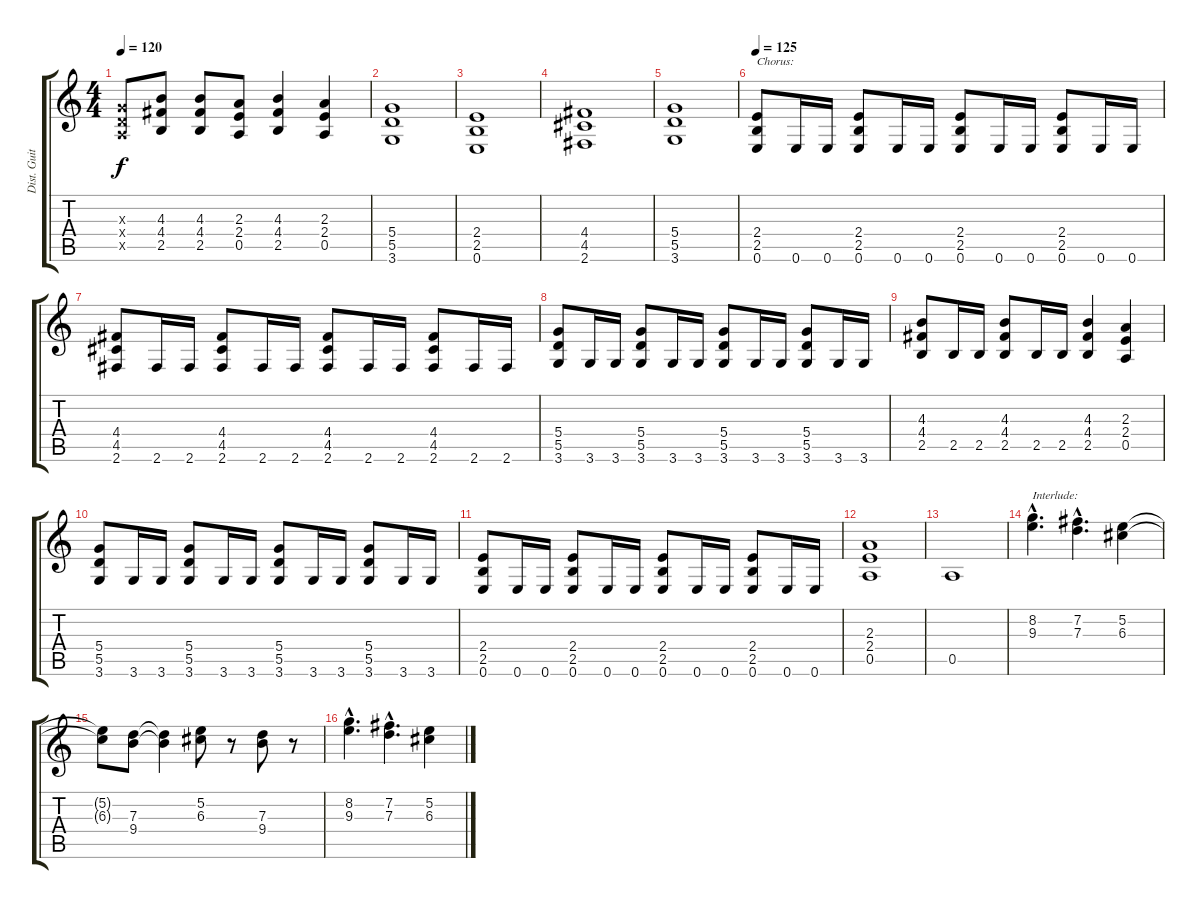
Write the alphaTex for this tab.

\track ("Dist. Guitar 1" "Dist. Guit") {instrument overdrivenguitar}
\staff {score tabs}
\tuning (E4 B3 G3 D3 A2 E2) {hide}
\ts (4 4)
\tempo 120
\clef g2
\ks c
(0.3{x} 0.4{x} 0.5{x}).8{dy f} (4.3 4.4 2.5).8 (4.3 4.4 2.5).8 (2.3 2.4 0.5).8 (4.3 4.4 2.5).4 (2.3 2.4 0.5).4 |
(5.4 5.5 3.6).1 |
(2.4 2.5 0.6).1 |
(4.4 4.5 2.6).1 |
(5.4 5.5 3.6).1 |
\tempo 125
(2.4 2.5 0.6).8{txt "Chorus:" volume 10 instrument overdrivenguitar} 0.6.16 0.6.16 (2.4 2.5 0.6).8 0.6.16 0.6.16 (2.4 2.5 0.6).8 0.6.16 0.6.16 (2.4 2.5 0.6).8 0.6.16 0.6.16 |
(4.4 4.5 2.6).8 2.6.16 2.6.16 (4.4 4.5 2.6).8 2.6.16 2.6.16 (4.4 4.5 2.6).8 2.6.16 2.6.16 (4.4 4.5 2.6).8 2.6.16 2.6.16 |
(5.4 5.5 3.6).8 3.6.16 3.6.16 (5.4 5.5 3.6).8 3.6.16 3.6.16 (5.4 5.5 3.6).8 3.6.16 3.6.16 (5.4 5.5 3.6).8 3.6.16 3.6.16 |
(4.3 4.4 2.5).8 2.5.16 2.5.16 (4.3 4.4 2.5).8 2.5.16 2.5.16 (4.3 4.4 2.5).4 (2.3 2.4 0.5).4 |
(5.4 5.5 3.6).8 3.6.16 3.6.16 (5.4 5.5 3.6).8 3.6.16 3.6.16 (5.4 5.5 3.6).8 3.6.16 3.6.16 (5.4 5.5 3.6).8 3.6.16 3.6.16 |
(2.4 2.5 0.6).8 0.6.16 0.6.16 (2.4 2.5 0.6).8 0.6.16 0.6.16 (2.4 2.5 0.6).8 0.6.16 0.6.16 (2.4 2.5 0.6).8 0.6.16 0.6.16 |
(2.3 2.4 0.5).1 |
0.5.1 |
(8.2{hac} 9.3{hac}).4{d txt "Interlude:" volume 16 instrument overdrivenguitar} (7.2{hac} 7.3{hac}).4{d} (5.2 6.3).4 |
(5.2{t} 6.3{t}).8 (7.3 9.4).8 (7.3{t} 9.4{t}).4 (5.2 6.3).8 r.8 (7.3 9.4).8 r.8 |
(8.2{hac} 9.3{hac}).4{d} (7.2{hac} 7.3{hac}).4{d} (5.2 6.3).4
